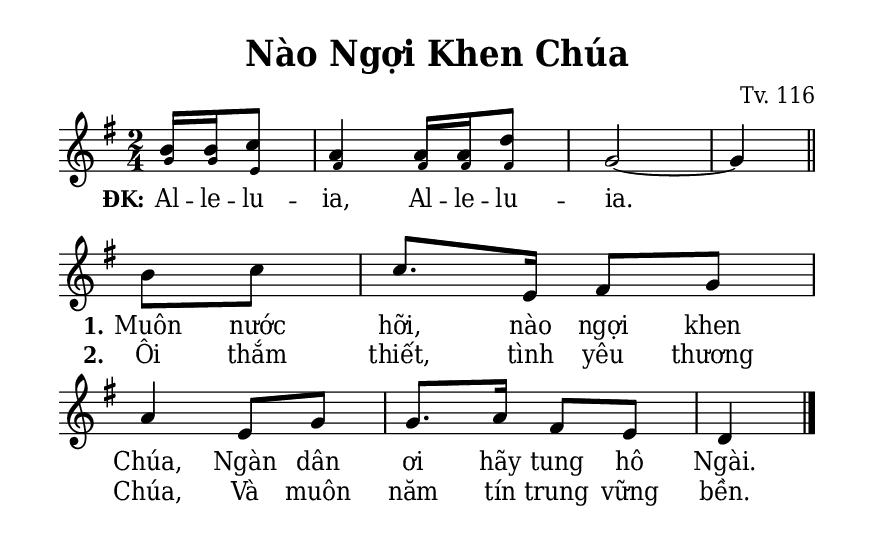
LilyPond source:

% Cài đặt chung\
\version "2.22.1"
\include "english.ly"

\header {
  title = "Nào Ngợi Khen Chúa"
  composer = "Tv. 116"
  %arranger = "Lm. Kim Long"
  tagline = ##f
}

% Nhạc phiên khúc
nhacPhienKhucSop = \relative c'' {
  \partial 4 b16 b c8 |
  a4 a16 a d8 |
  g,2 ~ |
  g4 \bar "||" \break
  
  b8 c |
  c8. e,16 fs8 g |
  a4 e8 g |
  g8. a16 fs8 e |
  d4 \bar "|."
}

nhacPhienKhucAlto = \relative c'' {
  g16 g e8 |
  fs4 fs16 fs fs8 |
  g2 ~ |
  g4
}

% Lời phiên khúc
loiPhienKhucSop = \lyrics {
  \set stanza = "ĐK:"
  Al -- le -- lu -- ia,
  Al -- le -- lu -- ia.
  <<
    {
      \set stanza = "1."
      Muôn nước hỡi, nào ngợi khen Chúa,
      Ngàn dân ơi hãy tung hô Ngài.
    }
    \new Lyrics {
	    \set associatedVoice = "beSop"
	    \set stanza = "2."
	    Ôi thắm thiết, tình yêu thương Chúa,
	    Và muôn năm tín trung vững bền.
    }
  >>
}

% Dàn trang
\paper {
  #(set-paper-size "a5")
  top-margin = 10\mm
  bottom-margin = 10\mm
  left-margin = 10\mm
  right-margin = 10\mm
  indent = #0
  #(define fonts
	 (make-pango-font-tree "Deja Vu Serif Condensed"
	 		       "Deja Vu Serif Condensed"
			       "Deja Vu Serif Condensed"
			       (/ 20 20)))
  print-page-number = ##f
  %page-count = #1
}

TongNhip = {
  \key g \major \time 2/4
  \set Timing.beamExceptions = #'()
  \set Timing.baseMoment = #(ly:make-moment 1/4)
}

% Đổi kích thước nốt cho bè phụ
notBePhu =
#(define-music-function (font-size music) (number? ly:music?)
   (for-some-music
     (lambda (m)
       (if (music-is-of-type? m 'rhythmic-event)
           (begin
             (set! (ly:music-property m 'tweaks)
                   (cons `(font-size . ,font-size)
                         (ly:music-property m 'tweaks)))
             #t)
           #f))
     music)
   music)

\score {
  \new ChoirStaff <<
    \new Staff \with {
        \consists "Merge_rests_engraver"
        printPartCombineTexts = ##f
      }
      <<
      \new Voice \TongNhip \partCombine 
        \nhacPhienKhucSop
        \notBePhu -3 { \nhacPhienKhucAlto }
      \new NullVoice = beSop \nhacPhienKhucSop
      \new Lyrics \lyricsto beSop \loiPhienKhucSop
      >>
  >>
  \layout {
    %\override Staff.TimeSignature.transparent = ##t
    \override Lyrics.LyricSpace.minimum-distance = #0.8
    \override LyricHyphen.minimum-distance = #2
    \override Score.BarNumber.break-visibility = ##(#f #f #f)
    \override Score.SpacingSpanner.uniform-stretching = ##t
  } 
}
